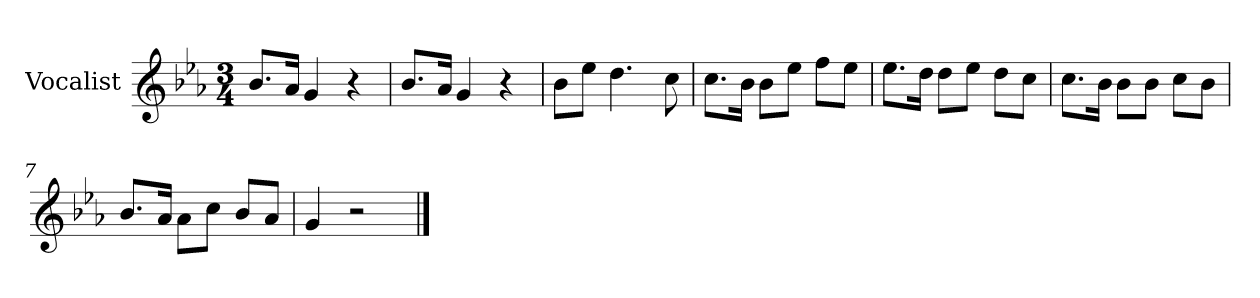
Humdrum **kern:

**kern
*part1
*staff1
*I"Vocalist
*k[b-e-a-]
*E-:
*M3/4
=1
8.b-L
16a-Jk
4g
4r
=2
8.b-L
16a-Jk
4g
4r
=3
8b-L
8ee-J
4.dd
8cc
=4
8.ccL
16b-Jk
8b-L
8ee-J
8ffL
8ee-J
=5
8.ee-L
16ddJk
8ddL
8ee-J
8ddL
8ccJ
=6
8.ccL
16b-Jk
8b-L
8b-J
8ccL
8b-J
=7
8.b-L
16a-Jk
8a-L
8ccJ
8b-L
8a-J
=8
4g
2r
==
*-
